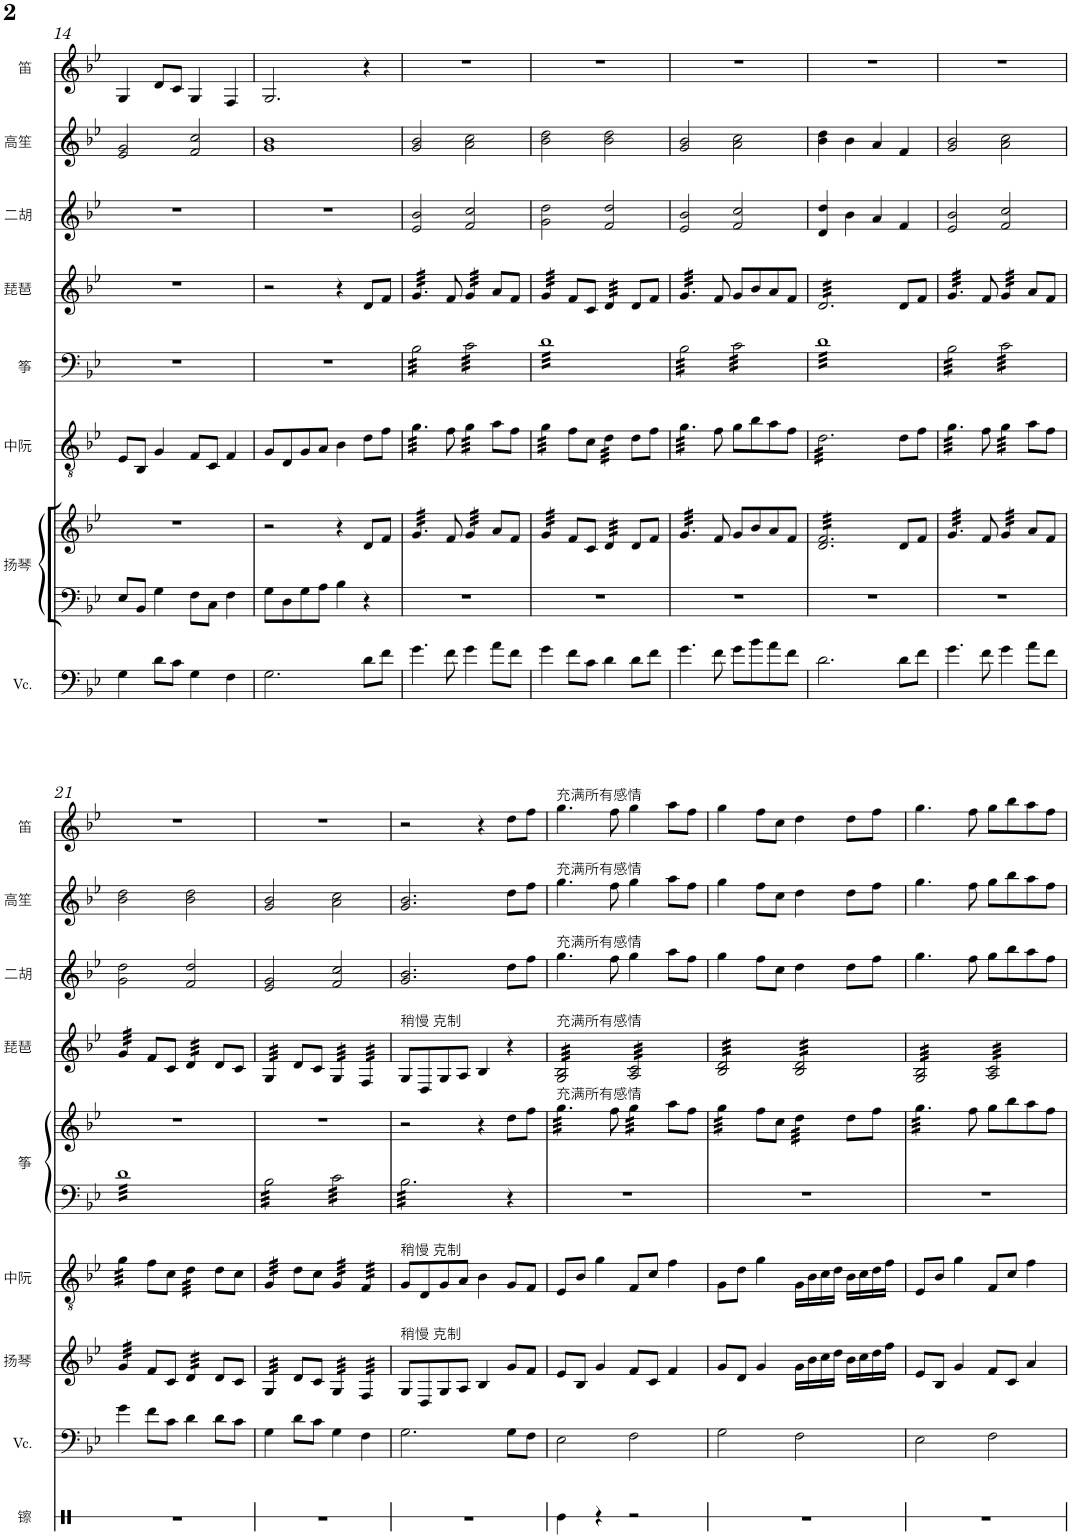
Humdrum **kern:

**kern	**kern	**kern	**kern	**kern	**kern	**kern	**kern	**kern	**kern
*part8	*part7	*part7	*part6	*part5	*part5	*part4	*part3	*part2	*part1
*staff10	*staff9	*staff8	*staff7	*staff6	*staff5	*staff4	*staff3	*staff2	*staff1
*I"大提琴	*I"扬琴	*	*I"中阮	*I"古筝	*	*I"琵琶	*I"二胡	*I"高音笙	*I"笛
!!LO:PB:g=z
*clefF4	*clefF4	*clefG2	*clefGv2	*clefF4	*clefG2	*clefG2	*clefG2	*clefG2	*clefG2
*	*	*	*	*	*	*	*	*	*Trd-7c-12
*k[b-e-]	*k[b-e-]	*k[b-e-]	*k[b-e-]	*k[b-e-]	*k[b-e-]	*k[b-e-]	*k[b-e-]	*k[b-e-]	*k[b-e-]
*M4/4	*M4/4	*M4/4	*M4/4	*M4/4	*M4/4	*M4/4	*M4/4	*M4/4	*M4/4
=14	=14	=14	=14	=14	=14	=14	=14	=14	=14
4G\	8E-/L	1r	8E-/L	1r	1r	1r	1r	2e-/ 2g/	4G/
.	8BB-/J	.	8BB-/J	.	.	.	.	.	.
8d\L	4G\	.	4G/	.	.	.	.	.	8d/L
8c\J	.	.	.	.	.	.	.	.	8c/J
4G\	8F\L	.	8F/L	.	.	.	.	2f/ 2cc/	4G/
.	8C\J	.	8C/J	.	.	.	.	.	.
4F\	4F\	.	4F/	.	.	.	.	.	4F/
=15	=15	=15	=15	=15	=15	=15	=15	=15	=15
2.G\	8G\L	2r	8G/L	1r	1r	2r	1r	1g 1b-	2.G/
.	8D\	.	8D/	.	.	.	.	.	.
.	8G\	.	8G/	.	.	.	.	.	.
.	8A\J	.	8A/J	.	.	.	.	.	.
.	4B-\	4r	4B-\	.	.	4r	.	.	.
8d\L	4r	8d/L	8d\L	.	.	8d/L	.	.	4r
8f\J	.	8f/J	8f\J	.	.	8f/J	.	.	.
=16	=16	=16	=16	=16	=16	=16	=16	=16	=16
*	*	*tremolo	*	*	*	*	*	*	*
*	*	*	*tremolo	*	*	*	*	*	*
*	*	*	*	*tremolo	*	*	*	*	*
*	*	*	*	*	*	*tremolo	*	*	*
4.g\	1r	32g/LLL	32g\LLL	32B-\LLL	1r	32g/LLL	2e-/ 2b-/	2g/ 2b-/	1r
.	.	32g/	32g\	32B-\	.	32g/	.	.	.
.	.	32g/	32g\	32B-\	.	32g/	.	.	.
.	.	32g/	32g\	32B-\	.	32g/	.	.	.
.	.	32g/	32g\	32B-\	.	32g/	.	.	.
.	.	32g/	32g\	32B-\	.	32g/	.	.	.
.	.	32g/	32g\	32B-\	.	32g/	.	.	.
.	.	32g/	32g\	32B-\	.	32g/	.	.	.
.	.	32g/	32g\	32B-\	.	32g/	.	.	.
.	.	32g/	32g\	32B-\	.	32g/	.	.	.
.	.	32g/	32g\	32B-\	.	32g/	.	.	.
.	.	32g/JJJ	32g\JJJ	32B-\	.	32g/JJJ	.	.	.
*	*	*	*	*	*	*Xtremolo	*	*	*
*	*	*	*Xtremolo	*	*	*	*	*	*
*	*	*Xtremolo	*	*	*	*	*	*	*
8f\	.	8f/	8f\	32B-\	.	8f/	.	.	.
.	.	.	.	32B-\	.	.	.	.	.
.	.	.	.	32B-\	.	.	.	.	.
.	.	.	.	32B-\JJJ	.	.	.	.	.
*	*	*tremolo	*	*	*	*	*	*	*
*	*	*	*tremolo	*	*	*	*	*	*
*	*	*	*	*	*	*tremolo	*	*	*
4g\	.	32g/LLL	32g\LLL	32c\LLL	.	32g/LLL	2f/ 2cc/	2a\ 2cc\	.
.	.	32g/	32g\	32c\	.	32g/	.	.	.
.	.	32g/	32g\	32c\	.	32g/	.	.	.
.	.	32g/	32g\	32c\	.	32g/	.	.	.
.	.	32g/	32g\	32c\	.	32g/	.	.	.
.	.	32g/	32g\	32c\	.	32g/	.	.	.
.	.	32g/	32g\	32c\	.	32g/	.	.	.
.	.	32g/JJJ	32g\JJJ	32c\	.	32g/JJJ	.	.	.
*	*	*	*	*	*	*Xtremolo	*	*	*
*	*	*	*Xtremolo	*	*	*	*	*	*
*	*	*Xtremolo	*	*	*	*	*	*	*
8a\L	.	8a/L	8a\L	32c\	.	8a/L	.	.	.
.	.	.	.	32c\	.	.	.	.	.
.	.	.	.	32c\	.	.	.	.	.
.	.	.	.	32c\	.	.	.	.	.
8f\J	.	8f/J	8f\J	32c\	.	8f/J	.	.	.
.	.	.	.	32c\	.	.	.	.	.
.	.	.	.	32c\	.	.	.	.	.
.	.	.	.	32c\JJJ	.	.	.	.	.
=17	=17	=17	=17	=17	=17	=17	=17	=17	=17
*	*	*tremolo	*	*	*	*	*	*	*
*	*	*	*tremolo	*	*	*	*	*	*
*	*	*	*	*	*	*tremolo	*	*	*
4g\	1r	32g/LLL	32g\LLL	32dLLL	1r	32g/LLL	2g\ 2dd\	2b-\ 2dd\	1r
.	.	32g/	32g\	32d	.	32g/	.	.	.
.	.	32g/	32g\	32d	.	32g/	.	.	.
.	.	32g/	32g\	32d	.	32g/	.	.	.
.	.	32g/	32g\	32d	.	32g/	.	.	.
.	.	32g/	32g\	32d	.	32g/	.	.	.
.	.	32g/	32g\	32d	.	32g/	.	.	.
.	.	32g/JJJ	32g\JJJ	32d	.	32g/JJJ	.	.	.
*	*	*	*	*	*	*Xtremolo	*	*	*
*	*	*	*Xtremolo	*	*	*	*	*	*
*	*	*Xtremolo	*	*	*	*	*	*	*
8f\L	.	8f/L	8f\L	32d	.	8f/L	.	.	.
.	.	.	.	32d	.	.	.	.	.
.	.	.	.	32d	.	.	.	.	.
.	.	.	.	32d	.	.	.	.	.
8c\J	.	8c/J	8c\J	32d	.	8c/J	.	.	.
.	.	.	.	32d	.	.	.	.	.
.	.	.	.	32d	.	.	.	.	.
.	.	.	.	32d	.	.	.	.	.
*	*	*tremolo	*	*	*	*	*	*	*
*	*	*	*tremolo	*	*	*	*	*	*
*	*	*	*	*	*	*tremolo	*	*	*
4d\	.	32d/LLL	32d\LLL	32d	.	32d/LLL	2f/ 2dd/	2b-\ 2dd\	.
.	.	32d/	32d\	32d	.	32d/	.	.	.
.	.	32d/	32d\	32d	.	32d/	.	.	.
.	.	32d/	32d\	32d	.	32d/	.	.	.
.	.	32d/	32d\	32d	.	32d/	.	.	.
.	.	32d/	32d\	32d	.	32d/	.	.	.
.	.	32d/	32d\	32d	.	32d/	.	.	.
.	.	32d/JJJ	32d\JJJ	32d	.	32d/JJJ	.	.	.
*	*	*	*	*	*	*Xtremolo	*	*	*
*	*	*	*Xtremolo	*	*	*	*	*	*
*	*	*Xtremolo	*	*	*	*	*	*	*
8d\L	.	8d/L	8d\L	32d	.	8d/L	.	.	.
.	.	.	.	32d	.	.	.	.	.
.	.	.	.	32d	.	.	.	.	.
.	.	.	.	32d	.	.	.	.	.
8f\J	.	8f/J	8f\J	32d	.	8f/J	.	.	.
.	.	.	.	32d	.	.	.	.	.
.	.	.	.	32d	.	.	.	.	.
.	.	.	.	32dJJJ	.	.	.	.	.
=18	=18	=18	=18	=18	=18	=18	=18	=18	=18
*	*	*tremolo	*	*	*	*	*	*	*
*	*	*	*tremolo	*	*	*	*	*	*
*	*	*	*	*	*	*tremolo	*	*	*
4.g\	1r	32g/LLL	32g\LLL	32B-\LLL	1r	32g/LLL	2e-/ 2b-/	2g/ 2b-/	1r
.	.	32g/	32g\	32B-\	.	32g/	.	.	.
.	.	32g/	32g\	32B-\	.	32g/	.	.	.
.	.	32g/	32g\	32B-\	.	32g/	.	.	.
.	.	32g/	32g\	32B-\	.	32g/	.	.	.
.	.	32g/	32g\	32B-\	.	32g/	.	.	.
.	.	32g/	32g\	32B-\	.	32g/	.	.	.
.	.	32g/	32g\	32B-\	.	32g/	.	.	.
.	.	32g/	32g\	32B-\	.	32g/	.	.	.
.	.	32g/	32g\	32B-\	.	32g/	.	.	.
.	.	32g/	32g\	32B-\	.	32g/	.	.	.
.	.	32g/JJJ	32g\JJJ	32B-\	.	32g/JJJ	.	.	.
*	*	*	*	*	*	*Xtremolo	*	*	*
*	*	*	*Xtremolo	*	*	*	*	*	*
*	*	*Xtremolo	*	*	*	*	*	*	*
8f\	.	8f/	8f\	32B-\	.	8f/	.	.	.
.	.	.	.	32B-\	.	.	.	.	.
.	.	.	.	32B-\	.	.	.	.	.
.	.	.	.	32B-\JJJ	.	.	.	.	.
8g\L	.	8g/L	8g\L	32c\LLL	.	8g/L	2f/ 2cc/	2a\ 2cc\	.
.	.	.	.	32c\	.	.	.	.	.
.	.	.	.	32c\	.	.	.	.	.
.	.	.	.	32c\	.	.	.	.	.
8b-\	.	8b-/	8b-\	32c\	.	8b-/	.	.	.
.	.	.	.	32c\	.	.	.	.	.
.	.	.	.	32c\	.	.	.	.	.
.	.	.	.	32c\	.	.	.	.	.
8a\	.	8a/	8a\	32c\	.	8a/	.	.	.
.	.	.	.	32c\	.	.	.	.	.
.	.	.	.	32c\	.	.	.	.	.
.	.	.	.	32c\	.	.	.	.	.
8f\J	.	8f/J	8f\J	32c\	.	8f/J	.	.	.
.	.	.	.	32c\	.	.	.	.	.
.	.	.	.	32c\	.	.	.	.	.
.	.	.	.	32c\JJJ	.	.	.	.	.
=19	=19	=19	=19	=19	=19	=19	=19	=19	=19
*	*	*tremolo	*	*	*	*	*	*	*
*	*	*	*tremolo	*	*	*	*	*	*
*	*	*	*	*	*	*tremolo	*	*	*
2.d\	1r	32d/ 32f/LLL	32d\LLL	32dLLL	1r	32d/LLL	4d/ 4dd/	4b-\ 4dd\	1r
.	.	32d/ 32f/	32d\	32d	.	32d/	.	.	.
.	.	32d/ 32f/	32d\	32d	.	32d/	.	.	.
.	.	32d/ 32f/	32d\	32d	.	32d/	.	.	.
.	.	32d/ 32f/	32d\	32d	.	32d/	.	.	.
.	.	32d/ 32f/	32d\	32d	.	32d/	.	.	.
.	.	32d/ 32f/	32d\	32d	.	32d/	.	.	.
.	.	32d/ 32f/	32d\	32d	.	32d/	.	.	.
.	.	32d/ 32f/	32d\	32d	.	32d/	4b-\	4b-\	.
.	.	32d/ 32f/	32d\	32d	.	32d/	.	.	.
.	.	32d/ 32f/	32d\	32d	.	32d/	.	.	.
.	.	32d/ 32f/	32d\	32d	.	32d/	.	.	.
.	.	32d/ 32f/	32d\	32d	.	32d/	.	.	.
.	.	32d/ 32f/	32d\	32d	.	32d/	.	.	.
.	.	32d/ 32f/	32d\	32d	.	32d/	.	.	.
.	.	32d/ 32f/	32d\	32d	.	32d/	.	.	.
.	.	32d/ 32f/	32d\	32d	.	32d/	4a/	4a/	.
.	.	32d/ 32f/	32d\	32d	.	32d/	.	.	.
.	.	32d/ 32f/	32d\	32d	.	32d/	.	.	.
.	.	32d/ 32f/	32d\	32d	.	32d/	.	.	.
.	.	32d/ 32f/	32d\	32d	.	32d/	.	.	.
.	.	32d/ 32f/	32d\	32d	.	32d/	.	.	.
.	.	32d/ 32f/	32d\	32d	.	32d/	.	.	.
.	.	32d/ 32f/JJJ	32d\JJJ	32d	.	32d/JJJ	.	.	.
*	*	*	*	*	*	*Xtremolo	*	*	*
*	*	*	*Xtremolo	*	*	*	*	*	*
*	*	*Xtremolo	*	*	*	*	*	*	*
8d\L	.	8d/L	8d\L	32d	.	8d/L	4f/	4f/	.
.	.	.	.	32d	.	.	.	.	.
.	.	.	.	32d	.	.	.	.	.
.	.	.	.	32d	.	.	.	.	.
8f\J	.	8f/J	8f\J	32d	.	8f/J	.	.	.
.	.	.	.	32d	.	.	.	.	.
.	.	.	.	32d	.	.	.	.	.
.	.	.	.	32dJJJ	.	.	.	.	.
=20	=20	=20	=20	=20	=20	=20	=20	=20	=20
*	*	*tremolo	*	*	*	*	*	*	*
*	*	*	*tremolo	*	*	*	*	*	*
*	*	*	*	*	*	*tremolo	*	*	*
4.g\	1r	32g/LLL	32g\LLL	32B-\LLL	1r	32g/LLL	2e-/ 2b-/	2g/ 2b-/	1r
.	.	32g/	32g\	32B-\	.	32g/	.	.	.
.	.	32g/	32g\	32B-\	.	32g/	.	.	.
.	.	32g/	32g\	32B-\	.	32g/	.	.	.
.	.	32g/	32g\	32B-\	.	32g/	.	.	.
.	.	32g/	32g\	32B-\	.	32g/	.	.	.
.	.	32g/	32g\	32B-\	.	32g/	.	.	.
.	.	32g/	32g\	32B-\	.	32g/	.	.	.
.	.	32g/	32g\	32B-\	.	32g/	.	.	.
.	.	32g/	32g\	32B-\	.	32g/	.	.	.
.	.	32g/	32g\	32B-\	.	32g/	.	.	.
.	.	32g/JJJ	32g\JJJ	32B-\	.	32g/JJJ	.	.	.
*	*	*	*	*	*	*Xtremolo	*	*	*
*	*	*	*Xtremolo	*	*	*	*	*	*
*	*	*Xtremolo	*	*	*	*	*	*	*
8f\	.	8f/	8f\	32B-\	.	8f/	.	.	.
.	.	.	.	32B-\	.	.	.	.	.
.	.	.	.	32B-\	.	.	.	.	.
.	.	.	.	32B-\JJJ	.	.	.	.	.
*	*	*tremolo	*	*	*	*	*	*	*
*	*	*	*tremolo	*	*	*	*	*	*
*	*	*	*	*	*	*tremolo	*	*	*
4g\	.	32g/LLL	32g\LLL	32c\LLL	.	32g/LLL	2f/ 2cc/	2a\ 2cc\	.
.	.	32g/	32g\	32c\	.	32g/	.	.	.
.	.	32g/	32g\	32c\	.	32g/	.	.	.
.	.	32g/	32g\	32c\	.	32g/	.	.	.
.	.	32g/	32g\	32c\	.	32g/	.	.	.
.	.	32g/	32g\	32c\	.	32g/	.	.	.
.	.	32g/	32g\	32c\	.	32g/	.	.	.
.	.	32g/JJJ	32g\JJJ	32c\	.	32g/JJJ	.	.	.
*	*	*	*	*	*	*Xtremolo	*	*	*
*	*	*	*Xtremolo	*	*	*	*	*	*
*	*	*Xtremolo	*	*	*	*	*	*	*
8a\L	.	8a/L	8a\L	32c\	.	8a/L	.	.	.
.	.	.	.	32c\	.	.	.	.	.
.	.	.	.	32c\	.	.	.	.	.
.	.	.	.	32c\	.	.	.	.	.
8f\J	.	8f/J	8f\J	32c\	.	8f/J	.	.	.
.	.	.	.	32c\	.	.	.	.	.
.	.	.	.	32c\	.	.	.	.	.
.	.	.	.	32c\JJJ	.	.	.	.	.
!!LO:LB:g=z
=21	=21	=21	=21	=21	=21	=21	=21	=21	=21
*	*	*tremolo	*	*	*	*	*	*	*
*	*	*	*tremolo	*	*	*	*	*	*
*	*	*	*	*	*	*tremolo	*	*	*
4g\	1r	32g/LLL	32g\LLL	32dLLL	1r	32g/LLL	2g\ 2dd\	2b-\ 2dd\	1r
.	.	32g/	32g\	32d	.	32g/	.	.	.
.	.	32g/	32g\	32d	.	32g/	.	.	.
.	.	32g/	32g\	32d	.	32g/	.	.	.
.	.	32g/	32g\	32d	.	32g/	.	.	.
.	.	32g/	32g\	32d	.	32g/	.	.	.
.	.	32g/	32g\	32d	.	32g/	.	.	.
.	.	32g/JJJ	32g\JJJ	32d	.	32g/JJJ	.	.	.
*	*	*	*	*	*	*Xtremolo	*	*	*
*	*	*	*Xtremolo	*	*	*	*	*	*
*	*	*Xtremolo	*	*	*	*	*	*	*
8f\L	.	8f/L	8f\L	32d	.	8f/L	.	.	.
.	.	.	.	32d	.	.	.	.	.
.	.	.	.	32d	.	.	.	.	.
.	.	.	.	32d	.	.	.	.	.
8c\J	.	8c/J	8c\J	32d	.	8c/J	.	.	.
.	.	.	.	32d	.	.	.	.	.
.	.	.	.	32d	.	.	.	.	.
.	.	.	.	32d	.	.	.	.	.
*	*	*tremolo	*	*	*	*	*	*	*
*	*	*	*tremolo	*	*	*	*	*	*
*	*	*	*	*	*	*tremolo	*	*	*
4d\	.	32d/LLL	32d\LLL	32d	.	32d/LLL	2f/ 2dd/	2b-\ 2dd\	.
.	.	32d/	32d\	32d	.	32d/	.	.	.
.	.	32d/	32d\	32d	.	32d/	.	.	.
.	.	32d/	32d\	32d	.	32d/	.	.	.
.	.	32d/	32d\	32d	.	32d/	.	.	.
.	.	32d/	32d\	32d	.	32d/	.	.	.
.	.	32d/	32d\	32d	.	32d/	.	.	.
.	.	32d/JJJ	32d\JJJ	32d	.	32d/JJJ	.	.	.
*	*	*	*	*	*	*Xtremolo	*	*	*
*	*	*	*Xtremolo	*	*	*	*	*	*
*	*	*Xtremolo	*	*	*	*	*	*	*
8d\L	.	8d/L	8d\L	32d	.	8d/L	.	.	.
.	.	.	.	32d	.	.	.	.	.
.	.	.	.	32d	.	.	.	.	.
.	.	.	.	32d	.	.	.	.	.
8c\J	.	8c/J	8c\J	32d	.	8c/J	.	.	.
.	.	.	.	32d	.	.	.	.	.
.	.	.	.	32d	.	.	.	.	.
.	.	.	.	32dJJJ	.	.	.	.	.
=22	=22	=22	=22	=22	=22	=22	=22	=22	=22
*	*	*tremolo	*	*	*	*	*	*	*
*	*	*	*tremolo	*	*	*	*	*	*
*	*	*	*	*	*	*tremolo	*	*	*
4G\	1r	32G/LLL	32G/LLL	32B-\LLL	1r	32G/LLL	2e-/ 2g/	2g/ 2b-/	1r
.	.	32G/	32G/	32B-\	.	32G/	.	.	.
.	.	32G/	32G/	32B-\	.	32G/	.	.	.
.	.	32G/	32G/	32B-\	.	32G/	.	.	.
.	.	32G/	32G/	32B-\	.	32G/	.	.	.
.	.	32G/	32G/	32B-\	.	32G/	.	.	.
.	.	32G/	32G/	32B-\	.	32G/	.	.	.
.	.	32G/JJJ	32G/JJJ	32B-\	.	32G/JJJ	.	.	.
*	*	*	*	*	*	*Xtremolo	*	*	*
*	*	*	*Xtremolo	*	*	*	*	*	*
*	*	*Xtremolo	*	*	*	*	*	*	*
8d\L	.	8d/L	8d\L	32B-\	.	8d/L	.	.	.
.	.	.	.	32B-\	.	.	.	.	.
.	.	.	.	32B-\	.	.	.	.	.
.	.	.	.	32B-\	.	.	.	.	.
8c\J	.	8c/J	8c\J	32B-\	.	8c/J	.	.	.
.	.	.	.	32B-\	.	.	.	.	.
.	.	.	.	32B-\	.	.	.	.	.
.	.	.	.	32B-\JJJ	.	.	.	.	.
*	*	*tremolo	*	*	*	*	*	*	*
*	*	*	*tremolo	*	*	*	*	*	*
*	*	*	*	*	*	*tremolo	*	*	*
4G\	.	32G/LLL	32G/LLL	32c\LLL	.	32G/LLL	2f/ 2cc/	2a\ 2cc\	.
.	.	32G/	32G/	32c\	.	32G/	.	.	.
.	.	32G/	32G/	32c\	.	32G/	.	.	.
.	.	32G/	32G/	32c\	.	32G/	.	.	.
.	.	32G/	32G/	32c\	.	32G/	.	.	.
.	.	32G/	32G/	32c\	.	32G/	.	.	.
.	.	32G/	32G/	32c\	.	32G/	.	.	.
.	.	32G/JJJ	32G/JJJ	32c\	.	32G/JJJ	.	.	.
4F\	.	32F/LLL	32F/LLL	32c\	.	32F/LLL	.	.	.
.	.	32F/	32F/	32c\	.	32F/	.	.	.
.	.	32F/	32F/	32c\	.	32F/	.	.	.
.	.	32F/	32F/	32c\	.	32F/	.	.	.
.	.	32F/	32F/	32c\	.	32F/	.	.	.
.	.	32F/	32F/	32c\	.	32F/	.	.	.
.	.	32F/	32F/	32c\	.	32F/	.	.	.
.	.	32F/JJJ	32F/JJJ	32c\JJJ	.	32F/JJJ	.	.	.
*	*	*	*	*	*	*Xtremolo	*	*	*
*	*	*	*Xtremolo	*	*	*	*	*	*
*	*	*Xtremolo	*	*	*	*	*	*	*
=23	=23	=23	=23	=23	=23	=23	=23	=23	=23
!	!	!	!	!	!	!LO:TX:a:t=稍慢 克制	!	!	!
!	!	!	!LO:TX:a:t=稍慢 克制	!	!	!	!	!	!
!	!	!LO:TX:a:t=稍慢 克制	!	!	!	!	!	!	!
2.G\	1r	8G/L	8G/L	32B-\LLL	2r	8G/L	2.g/ 2.b-/	2.g/ 2.b-/	2r
.	.	.	.	32B-\	.	.	.	.	.
.	.	.	.	32B-\	.	.	.	.	.
.	.	.	.	32B-\	.	.	.	.	.
.	.	8D/	8D/	32B-\	.	8D/	.	.	.
.	.	.	.	32B-\	.	.	.	.	.
.	.	.	.	32B-\	.	.	.	.	.
.	.	.	.	32B-\	.	.	.	.	.
.	.	8G/	8G/	32B-\	.	8G/	.	.	.
.	.	.	.	32B-\	.	.	.	.	.
.	.	.	.	32B-\	.	.	.	.	.
.	.	.	.	32B-\	.	.	.	.	.
.	.	8A/J	8A/J	32B-\	.	8A/J	.	.	.
.	.	.	.	32B-\	.	.	.	.	.
.	.	.	.	32B-\	.	.	.	.	.
.	.	.	.	32B-\	.	.	.	.	.
.	.	4B-/	4B-\	32B-\	4r	4B-/	.	.	4r
.	.	.	.	32B-\	.	.	.	.	.
.	.	.	.	32B-\	.	.	.	.	.
.	.	.	.	32B-\	.	.	.	.	.
.	.	.	.	32B-\	.	.	.	.	.
.	.	.	.	32B-\	.	.	.	.	.
.	.	.	.	32B-\	.	.	.	.	.
.	.	.	.	32B-\JJJ	.	.	.	.	.
*	*	*	*	*Xtremolo	*	*	*	*	*
8G\L	.	8g/L	8G/L	4r	8dd\L	4r	8dd\L	8dd\L	8dd\L
8F\J	.	8f/J	8F/J	.	8ff\J	.	8ff\J	8ff\J	8ff\J
=24	=24	=24	=24	=24	=24	=24	=24	=24	=24
!	!	!	!	!	!	!	!	!	!LO:TX:a:t=充满所有感情
!	!	!	!	!	!	!	!	!LO:TX:a:t=充满所有感情	!
!	!	!	!	!	!	!	!LO:TX:a:t=充满所有感情	!	!
!	!	!	!	!	!	!LO:TX:a:t=充满所有感情	!	!	!
!	!	!	!	!	!LO:TX:a:t=充满所有感情	!	!	!	!
*	*	*	*	*	*tremolo	*	*	*	*
*	*	*	*	*	*	*tremolo	*	*	*
2E-\	1r	8e-/L	8E-/L	1r	32gg\LLL	32G/ 32B-/LLL	4.gg\	4.gg\	4.gg\
.	.	.	.	.	32gg\	32G/ 32B-/	.	.	.
.	.	.	.	.	32gg\	32G/ 32B-/	.	.	.
.	.	.	.	.	32gg\	32G/ 32B-/	.	.	.
.	.	8B-/J	8B-/J	.	32gg\	32G/ 32B-/	.	.	.
.	.	.	.	.	32gg\	32G/ 32B-/	.	.	.
.	.	.	.	.	32gg\	32G/ 32B-/	.	.	.
.	.	.	.	.	32gg\	32G/ 32B-/	.	.	.
.	.	4g/	4g\	.	32gg\	32G/ 32B-/	.	.	.
.	.	.	.	.	32gg\	32G/ 32B-/	.	.	.
.	.	.	.	.	32gg\	32G/ 32B-/	.	.	.
.	.	.	.	.	32gg\JJJ	32G/ 32B-/	.	.	.
*	*	*	*	*	*Xtremolo	*	*	*	*
.	.	.	.	.	8ff\	32G/ 32B-/	8ff\	8ff\	8ff\
.	.	.	.	.	.	32G/ 32B-/	.	.	.
.	.	.	.	.	.	32G/ 32B-/	.	.	.
.	.	.	.	.	.	32G/ 32B-/JJJ	.	.	.
*	*	*	*	*	*tremolo	*	*	*	*
2F\	.	8f/L	8F/L	.	32gg\LLL	32A/ 32c/LLL	4gg\	4gg\	4gg\
.	.	.	.	.	32gg\	32A/ 32c/	.	.	.
.	.	.	.	.	32gg\	32A/ 32c/	.	.	.
.	.	.	.	.	32gg\	32A/ 32c/	.	.	.
.	.	8c/J	8c/J	.	32gg\	32A/ 32c/	.	.	.
.	.	.	.	.	32gg\	32A/ 32c/	.	.	.
.	.	.	.	.	32gg\	32A/ 32c/	.	.	.
.	.	.	.	.	32gg\JJJ	32A/ 32c/	.	.	.
*	*	*	*	*	*Xtremolo	*	*	*	*
.	.	4f/	4f\	.	8aa\L	32A/ 32c/	8aa\L	8aa\L	8aa\L
.	.	.	.	.	.	32A/ 32c/	.	.	.
.	.	.	.	.	.	32A/ 32c/	.	.	.
.	.	.	.	.	.	32A/ 32c/	.	.	.
.	.	.	.	.	8ff\J	32A/ 32c/	8ff\J	8ff\J	8ff\J
.	.	.	.	.	.	32A/ 32c/	.	.	.
.	.	.	.	.	.	32A/ 32c/	.	.	.
.	.	.	.	.	.	32A/ 32c/JJJ	.	.	.
=25	=25	=25	=25	=25	=25	=25	=25	=25	=25
*	*	*	*	*	*tremolo	*	*	*	*
2G\	1r	8g/L	8G\L	1r	32gg\LLL	32B-/ 32d/LLL	4gg\	4gg\	4gg\
.	.	.	.	.	32gg\	32B-/ 32d/	.	.	.
.	.	.	.	.	32gg\	32B-/ 32d/	.	.	.
.	.	.	.	.	32gg\	32B-/ 32d/	.	.	.
.	.	8d/J	8d\J	.	32gg\	32B-/ 32d/	.	.	.
.	.	.	.	.	32gg\	32B-/ 32d/	.	.	.
.	.	.	.	.	32gg\	32B-/ 32d/	.	.	.
.	.	.	.	.	32gg\JJJ	32B-/ 32d/	.	.	.
*	*	*	*	*	*Xtremolo	*	*	*	*
.	.	4g/	4g\	.	8ff\L	32B-/ 32d/	8ff\L	8ff\L	8ff\L
.	.	.	.	.	.	32B-/ 32d/	.	.	.
.	.	.	.	.	.	32B-/ 32d/	.	.	.
.	.	.	.	.	.	32B-/ 32d/	.	.	.
.	.	.	.	.	8cc\J	32B-/ 32d/	8cc\J	8cc\J	8cc\J
.	.	.	.	.	.	32B-/ 32d/	.	.	.
.	.	.	.	.	.	32B-/ 32d/	.	.	.
.	.	.	.	.	.	32B-/ 32d/JJJ	.	.	.
*	*	*	*	*	*tremolo	*	*	*	*
2F\	.	16g\LL	16G\LL	.	32dd\LLL	32B-/ 32d/LLL	4dd\	4dd\	4dd\
.	.	.	.	.	32dd\	32B-/ 32d/	.	.	.
.	.	16b-\	16B-\	.	32dd\	32B-/ 32d/	.	.	.
.	.	.	.	.	32dd\	32B-/ 32d/	.	.	.
.	.	16cc\	16c\	.	32dd\	32B-/ 32d/	.	.	.
.	.	.	.	.	32dd\	32B-/ 32d/	.	.	.
.	.	16dd\JJ	16d\JJ	.	32dd\	32B-/ 32d/	.	.	.
.	.	.	.	.	32dd\JJJ	32B-/ 32d/	.	.	.
*	*	*	*	*	*Xtremolo	*	*	*	*
.	.	16b-\LL	16B-\LL	.	8dd\L	32B-/ 32d/	8dd\L	8dd\L	8dd\L
.	.	.	.	.	.	32B-/ 32d/	.	.	.
.	.	16cc\	16c\	.	.	32B-/ 32d/	.	.	.
.	.	.	.	.	.	32B-/ 32d/	.	.	.
.	.	16dd\	16d\	.	8ff\J	32B-/ 32d/	8ff\J	8ff\J	8ff\J
.	.	.	.	.	.	32B-/ 32d/	.	.	.
.	.	16ff\JJ	16f\JJ	.	.	32B-/ 32d/	.	.	.
.	.	.	.	.	.	32B-/ 32d/JJJ	.	.	.
=26	=26	=26	=26	=26	=26	=26	=26	=26	=26
*	*	*	*	*	*tremolo	*	*	*	*
2E-\	1r	8e-/L	8E-/L	1r	32gg\LLL	32G/ 32B-/LLL	4.gg\	4.gg\	4.gg\
.	.	.	.	.	32gg\	32G/ 32B-/	.	.	.
.	.	.	.	.	32gg\	32G/ 32B-/	.	.	.
.	.	.	.	.	32gg\	32G/ 32B-/	.	.	.
.	.	8B-/J	8B-/J	.	32gg\	32G/ 32B-/	.	.	.
.	.	.	.	.	32gg\	32G/ 32B-/	.	.	.
.	.	.	.	.	32gg\	32G/ 32B-/	.	.	.
.	.	.	.	.	32gg\	32G/ 32B-/	.	.	.
.	.	4g/	4g\	.	32gg\	32G/ 32B-/	.	.	.
.	.	.	.	.	32gg\	32G/ 32B-/	.	.	.
.	.	.	.	.	32gg\	32G/ 32B-/	.	.	.
.	.	.	.	.	32gg\JJJ	32G/ 32B-/	.	.	.
*	*	*	*	*	*Xtremolo	*	*	*	*
.	.	.	.	.	8ff\	32G/ 32B-/	8ff\	8ff\	8ff\
.	.	.	.	.	.	32G/ 32B-/	.	.	.
.	.	.	.	.	.	32G/ 32B-/	.	.	.
.	.	.	.	.	.	32G/ 32B-/JJJ	.	.	.
2F\	.	8f/L	8F/L	.	8gg\L	32A/ 32c/LLL	8gg\L	8gg\L	8gg\L
.	.	.	.	.	.	32A/ 32c/	.	.	.
.	.	.	.	.	.	32A/ 32c/	.	.	.
.	.	.	.	.	.	32A/ 32c/	.	.	.
.	.	8c/J	8c/J	.	8bb-\	32A/ 32c/	8bb-\	8bb-\	8bb-\
.	.	.	.	.	.	32A/ 32c/	.	.	.
.	.	.	.	.	.	32A/ 32c/	.	.	.
.	.	.	.	.	.	32A/ 32c/	.	.	.
.	.	4a/	4f\	.	8aa\	32A/ 32c/	8aa\	8aa\	8aa\
.	.	.	.	.	.	32A/ 32c/	.	.	.
.	.	.	.	.	.	32A/ 32c/	.	.	.
.	.	.	.	.	.	32A/ 32c/	.	.	.
.	.	.	.	.	8ff\J	32A/ 32c/	8ff\J	8ff\J	8ff\J
.	.	.	.	.	.	32A/ 32c/	.	.	.
.	.	.	.	.	.	32A/ 32c/	.	.	.
.	.	.	.	.	.	32A/ 32c/JJJ	.	.	.
*	*	*	*	*	*	*Xtremolo	*	*	*
=	=	=	=	=	=	=	=	=	=
*-	*-	*-	*-	*-	*-	*-	*-	*-	*-
